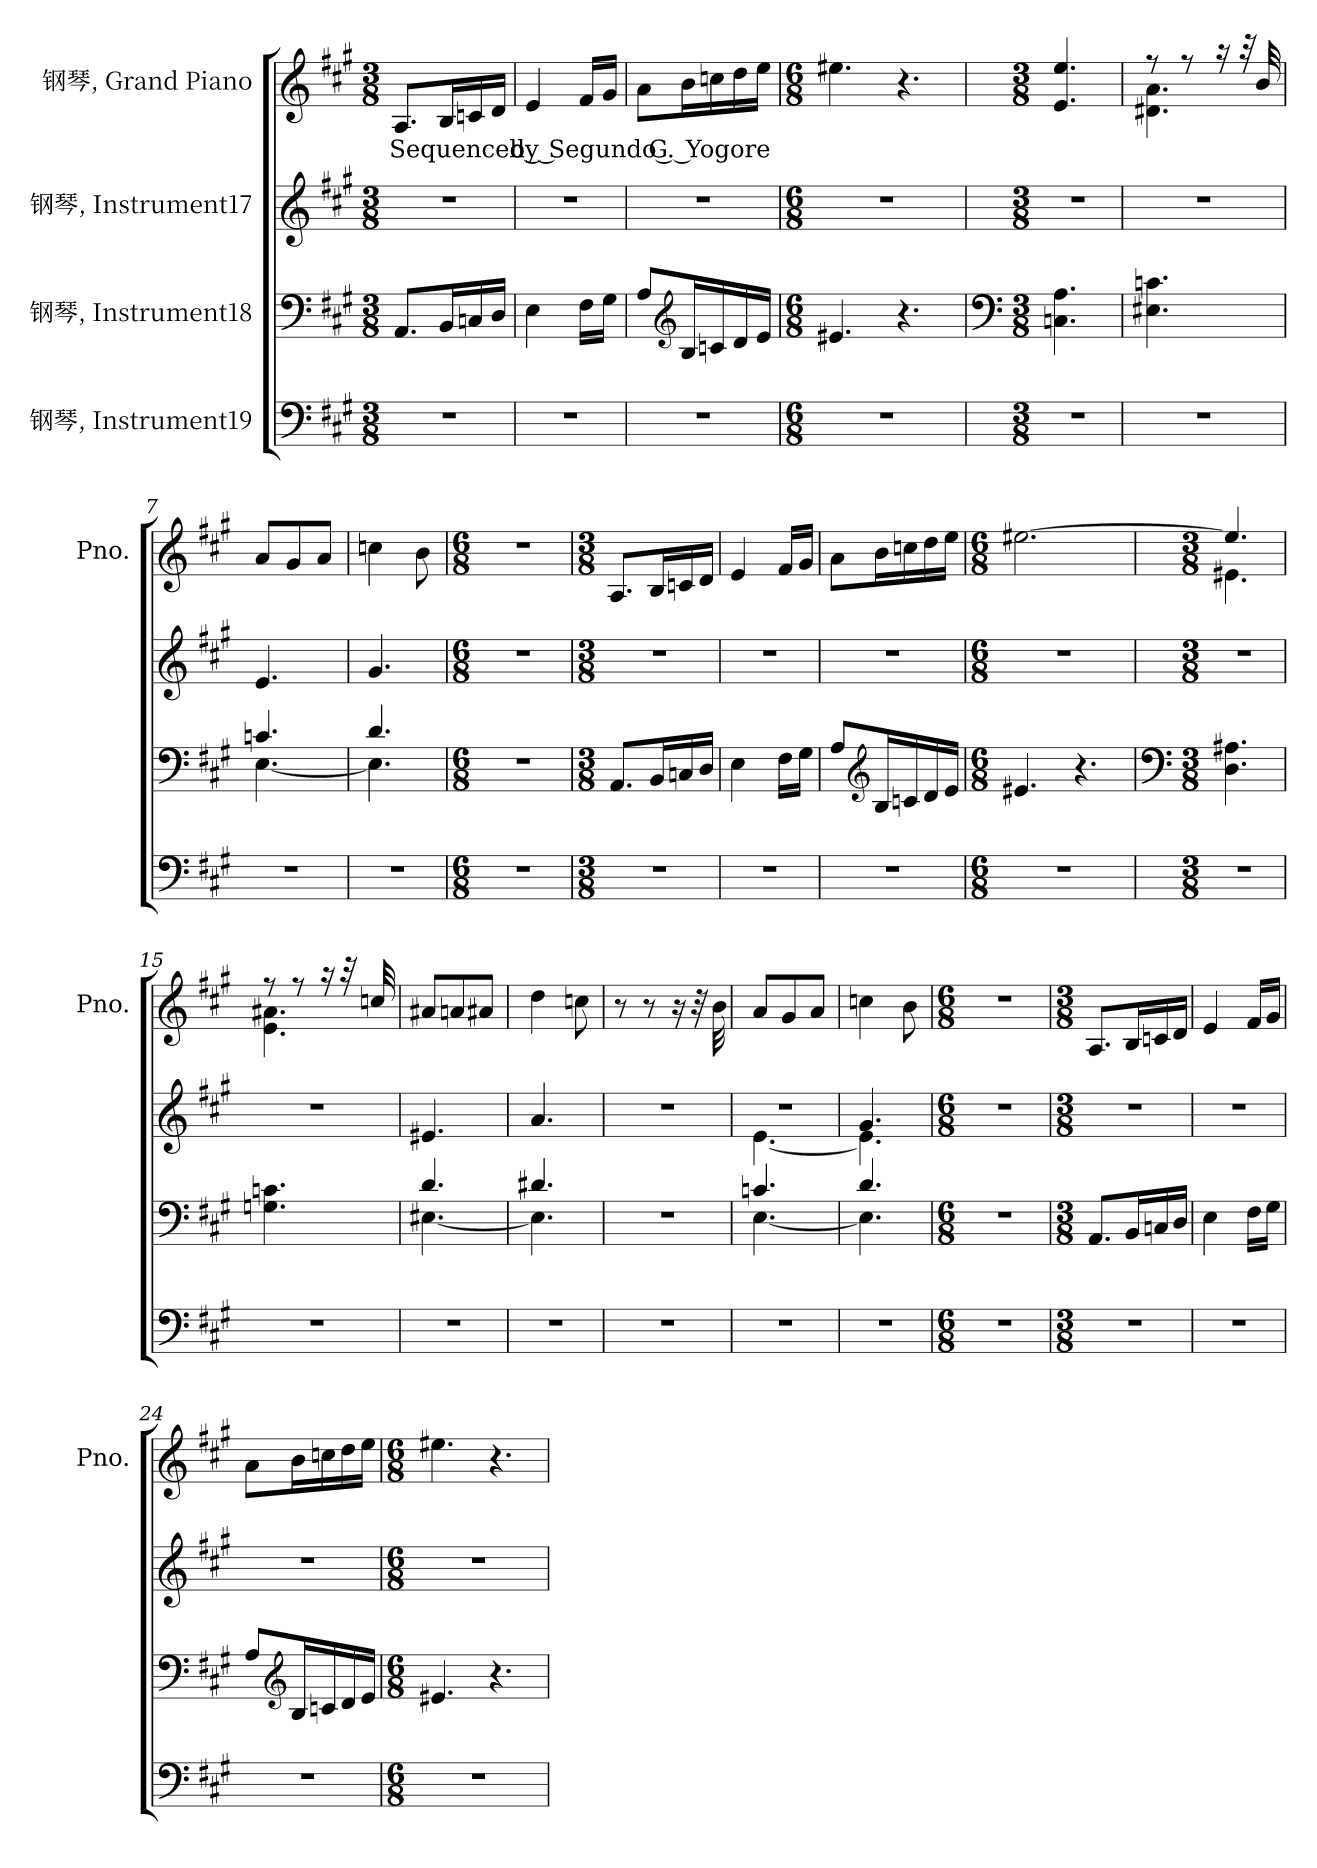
**kern	**kern	**kern	**kern	**text
*part4	*part3	*part2	*part1	*part1
*staff4	*staff3	*staff2	*staff1	*staff1
*I"钢琴, Instrument19	*I"钢琴, Instrument18	*I"钢琴, Instrument17	*I"钢琴, Grand Piano	*
*	*	*	*I'Pno.	*
*clefF4	*clefF4	*clefG2	*clefG2	*
*k[f#c#g#]	*k[f#c#g#]	*k[f#c#g#]	*k[f#c#g#]	*
*M3/8	*M3/8	*M3/8	*M3/8	*
*MM132	*MM132	*MM132	*MM132	*
=1	=1	=1	=1	=1
4.r	8.AA/L	4.r	8.A/L	Sequenced by Segundo G. Yogore
.	16BB/L	.	16B/L	.
.	16Cn/	.	16cn/	.
.	16D/JJ	.	16d/JJ	.
=2	=2	=2	=2	=2
4.r	4E\	4.r	4e/	.
.	16F#\LL	.	16f#/LL	.
.	16G#\JJ	.	16g#/JJ	.
=3	=3	=3	=3	=3
4.r	8A/L	4.r	8a\L	.
*	*clefG2	*	*	*
.	16B/L	.	16b\L	.
.	16cn/	.	16ccn\	.
.	16d/	.	16dd\	.
.	16e/JJ	.	16ee\JJ	.
!!LO:LB:g=z
=4	=4	=4	=4	=4
*M6/8	*M6/8	*M6/8	*M6/8	*
2.r	4.e#X/	2.r	4.ee#X\	.
.	4.r	.	4.r	.
=5	=5	=5	=5	=5
*	*clefF4	*	*	*
*M3/8	*M3/8	*M3/8	*M3/8	*
4.r	4.Cn\ 4.A\	4.r	4.e/ 4.ee/	.
=6	=6	=6	=6	=6
*	*	*	*^	*
4.r	4.E#X\ 4.cn\	4.r	8r	4.d#X\ 4.a\	.
.	.	.	8r	.	.
.	.	.	16r	.	.
.	.	.	32r	.	.
.	.	.	32b/	.	.
*	*	*	*v	*v	*
=7	=7	=7	=7	=7
*	*^	*	*	*
4.r	4.cn/	[4.E\	4.e/	8a/L	.
.	.	.	.	8g#/	.
.	.	.	.	8a/J	.
=8	=8	=8	=8	=8	=8
4.r	4.d/	4.E\]	4.g#/	4ccn\	.
.	.	.	.	8b\	.
*	*v	*v	*	*	*
=9	=9	=9	=9	=9
*M6/8	*M6/8	*M6/8	*M6/8	*
2.r	2.r	2.r	2.r	.
=10	=10	=10	=10	=10
*M3/8	*M3/8	*M3/8	*M3/8	*
4.r	8.AA/L	4.r	8.A/L	.
.	16BB/L	.	16B/L	.
.	16Cn/	.	16cn/	.
.	16D/JJ	.	16d/JJ	.
=11	=11	=11	=11	=11
4.r	4E\	4.r	4e/	.
.	16F#\LL	.	16f#/LL	.
.	16G#\JJ	.	16g#/JJ	.
!!LO:LB:g=z
=12	=12	=12	=12	=12
4.r	8A/L	4.r	8a\L	.
*	*clefG2	*	*	*
.	16B/L	.	16b\L	.
.	16cn/	.	16ccn\	.
.	16d/	.	16dd\	.
.	16e/JJ	.	16ee\JJ	.
=13	=13	=13	=13	=13
*M6/8	*M6/8	*M6/8	*M6/8	*
2.r	4.e#X/	2.r	[2.ee#X\	.
.	4.r	.	.	.
=14	=14	=14	=14	=14
*	*clefF4	*	*	*
*M3/8	*M3/8	*M3/8	*M3/8	*
*	*	*	*^	*
4.r	4.D\ 4.A#X\	4.r	4.ee#/]	4.e#X\	.
=15	=15	=15	=15	=15	=15
4.r	4.Gn\ 4.cn\	4.r	8r	4.e\ 4.a#X\	.
.	.	.	8r	.	.
.	.	.	16r	.	.
.	.	.	32r	.	.
.	.	.	32ccn/	.	.
*	*	*	*v	*v	*
=16	=16	=16	=16	=16
*	*^	*	*	*
4.r	4.d/	[4.E#X\	4.e#X/	8a#X/L	.
.	.	.	.	8an/	.
.	.	.	.	8a#X/J	.
=17	=17	=17	=17	=17	=17
4.r	4.d#X/	4.E#\]	4.a/	4dd\	.
.	.	.	.	8ccn\	.
*	*v	*v	*	*	*
!!LO:PB:g=z
=18	=18	=18	=18	=18
4.r	4.r	4.r	8r	.
.	.	.	8r	.
.	.	.	16r	.
.	.	.	32r	.
.	.	.	32b\	.
=19	=19	=19	=19	=19
*	*^	*^	*	*
4.r	4.cn/	[4.E\	4.r	[4.e\	8a/L	.
.	.	.	.	.	8g#/	.
.	.	.	.	.	8a/J	.
=20	=20	=20	=20	=20	=20	=20
4.r	4.d/	4.E\]	4.g#/	4.e\]	4ccn\	.
.	.	.	.	.	8b\	.
*	*v	*v	*	*	*	*
*	*	*v	*v	*	*
=21	=21	=21	=21	=21
*M6/8	*M6/8	*M6/8	*M6/8	*
2.r	2.r	2.r	2.r	.
=22	=22	=22	=22	=22
*M3/8	*M3/8	*M3/8	*M3/8	*
4.r	8.AA/L	4.r	8.A/L	.
.	16BB/L	.	16B/L	.
.	16Cn/	.	16cn/	.
.	16D/JJ	.	16d/JJ	.
=23	=23	=23	=23	=23
4.r	4E\	4.r	4e/	.
.	16F#\LL	.	16f#/LL	.
.	16G#\JJ	.	16g#/JJ	.
=24	=24	=24	=24	=24
4.r	8A/L	4.r	8a\L	.
*	*clefG2	*	*	*
.	16B/L	.	16b\L	.
.	16cn/	.	16ccn\	.
.	16d/	.	16dd\	.
.	16e/JJ	.	16ee\JJ	.
!!LO:LB:g=z
=25	=25	=25	=25	=25
*M6/8	*M6/8	*M6/8	*M6/8	*
2.r	4.e#X/	2.r	4.ee#X\	.
.	4.r	.	4.r	.
=	=	=	=	=
*-	*-	*-	*-	*-
